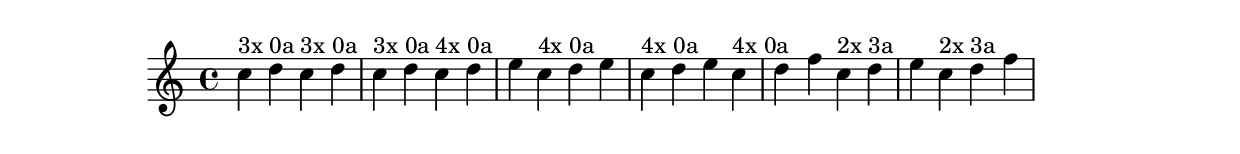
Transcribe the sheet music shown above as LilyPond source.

\version "2.7.39"

\header{
  texidoc="
LilyPond has three modes for repeats: folded, unfolded and
semi-unfolded.  Unfolded repeats are fully written out. Semi unfolded
repeats have the body written and all alternatives sequentially.
Folded repeats have the body written and all alternatives
simultaneo.ly.  If the number of alternatives is larger than the
repeat count, the excess alternatives are ignored.  If the number of
alternatives is smaller, the first alternative is multiplied to get to
the number of repeats.

Unfolded behavior:
"
}



\context Voice \relative c'' {
  \repeat unfold 3 { c^"3x 0a" d }
  %% less alts than body
  \repeat unfold 4 { c^"4x 0a" d } \alternative { e f }
  %% more alts than body
  \repeat unfold 2 { c^"2x 3a" d } \alternative { e f g } 
}


